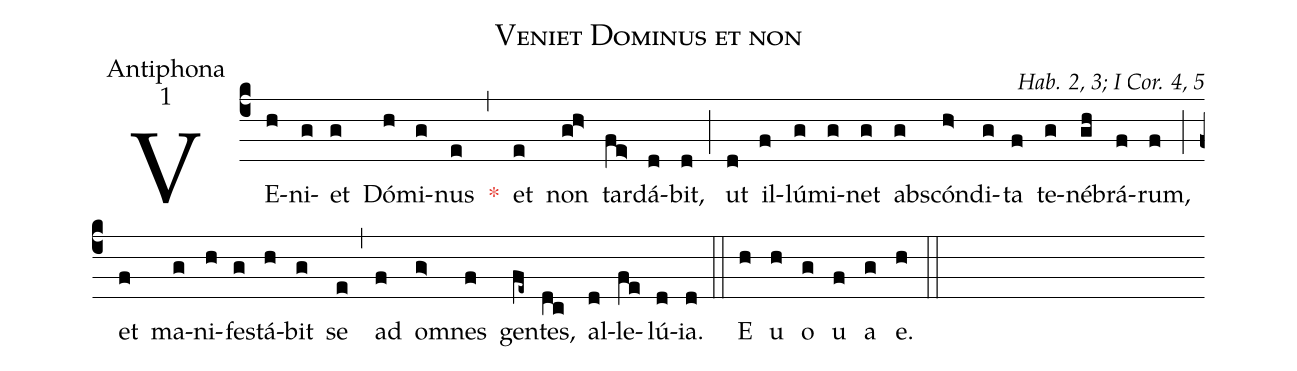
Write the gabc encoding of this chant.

name:Veniet Dominus et non;
office-part:Antiphona;
mode:1;
commentary:Hab. 2, 3; I Cor. 4, 5;
%%
(c4) VE(h)ni(g)et(g) Dó(h)mi(g)nus(e) <c>*</c>(,) et(e) non(gh>) tar(fe>)dá(d)bit,(d) (;) ut(d) il(f)lú(g)mi(g)net(g) ab(g)scón(h>)di(g)ta(f) te(g)né(gh)brá(f)rum,(f) (;) et(f) ma(g)ni(h)fes(g)tá(h)bit(g) se(e) (,) ad(f) om(g>)nes(f) gen(fe~)tes,(dc) al(d)le(fe)lú(d)ia.(d) (::) E(h) u(h) o(g) u(f) a(g) e.(h) (::)
